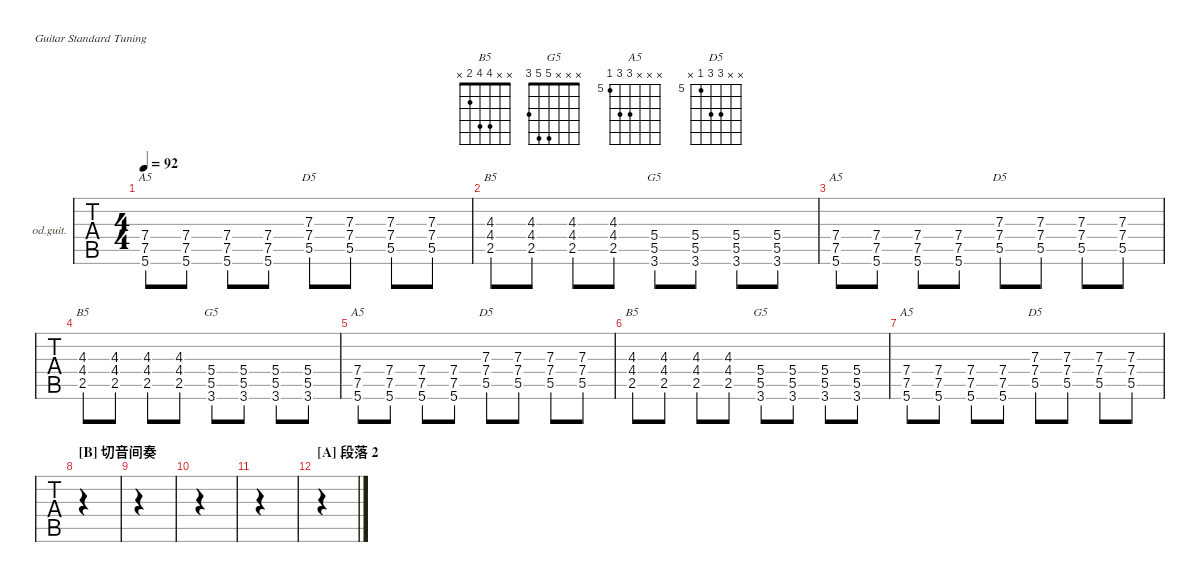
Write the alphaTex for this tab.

\defaultSystemsLayout 4
\hideDynamics
\bracketExtendMode nobrackets
\firstSystemTrackNameOrientation horizontal
\otherSystemsTrackNameOrientation horizontal
\track ("主音吉他" "od.guit.") {instrument overdrivenguitar}
\staff {tabs}
\tuning (E4 B3 G3 D3 A2 E2)
\chord ("B5" x x 4 4 2 x) {showfingering false}
\chord ("G5" x x x 5 5 3) {showfingering false}
\chord ("A5" x x x 7 7 5) {firstfret 5 showfingering false}
\chord ("D5" x x 7 7 5 x) {firstfret 5 showfingering false}
\ts (4 4)
\tempo 92
\clef g2
\ks d
(5.6 7.5 7.4).8{ch "A5" dy mf} (7.4 7.5 5.6).8 (7.4 7.5 5.6).8 (5.6 7.5 7.4).8 (5.5 7.4 7.3).8{ch "D5"} (5.5 7.4 7.3).8 (5.5 7.4 7.3).8 (5.5 7.4 7.3).8 |
(2.5 4.4 4.3).8{ch "B5"} (4.3 4.4 2.5).8 (4.3 4.4 2.5).8 (4.3 4.4 2.5).8 (3.6 5.5 5.4).8{ch "G5"} (5.4 5.5 3.6).8 (5.4 5.5 3.6).8 (5.4 5.5 3.6).8 |
(5.6 7.5 7.4).8{ch "A5"} (7.4 7.5 5.6).8 (7.4 7.5 5.6).8 (5.6 7.5 7.4).8 (5.5 7.4 7.3).8{ch "D5"} (5.5 7.4 7.3).8 (5.5 7.4 7.3).8 (5.5 7.4 7.3).8 |
(2.5 4.4 4.3).8{ch "B5"} (4.3 4.4 2.5).8 (4.3 4.4 2.5).8 (4.3 4.4 2.5).8 (3.6 5.5 5.4).8{ch "G5"} (5.4 5.5 3.6).8 (5.4 5.5 3.6).8 (5.4 5.5 3.6).8 |
(5.6 7.5 7.4).8{ch "A5"} (7.4 7.5 5.6).8 (7.4 7.5 5.6).8 (5.6 7.5 7.4).8 (5.5 7.4 7.3).8{ch "D5"} (5.5 7.4 7.3).8 (5.5 7.4 7.3).8 (5.5 7.4 7.3).8 |
(2.5 4.4 4.3).8{ch "B5"} (4.3 4.4 2.5).8 (4.3 4.4 2.5).8 (4.3 4.4 2.5).8 (3.6 5.5 5.4).8{ch "G5"} (5.4 5.5 3.6).8 (5.4 5.5 3.6).8 (5.4 5.5 3.6).8 |
(5.6 7.5 7.4).8{ch "A5"} (7.4 7.5 5.6).8 (7.4 7.5 5.6).8 (5.6 7.5 7.4).8 (5.5 7.4 7.3).8{ch "D5"} (5.5 7.4 7.3).8 (5.5 7.4 7.3).8 (5.5 7.4 7.3).8 |
\section ("B" "切音间奏")
|
|
|
|
\section ("A" "段落 2")
